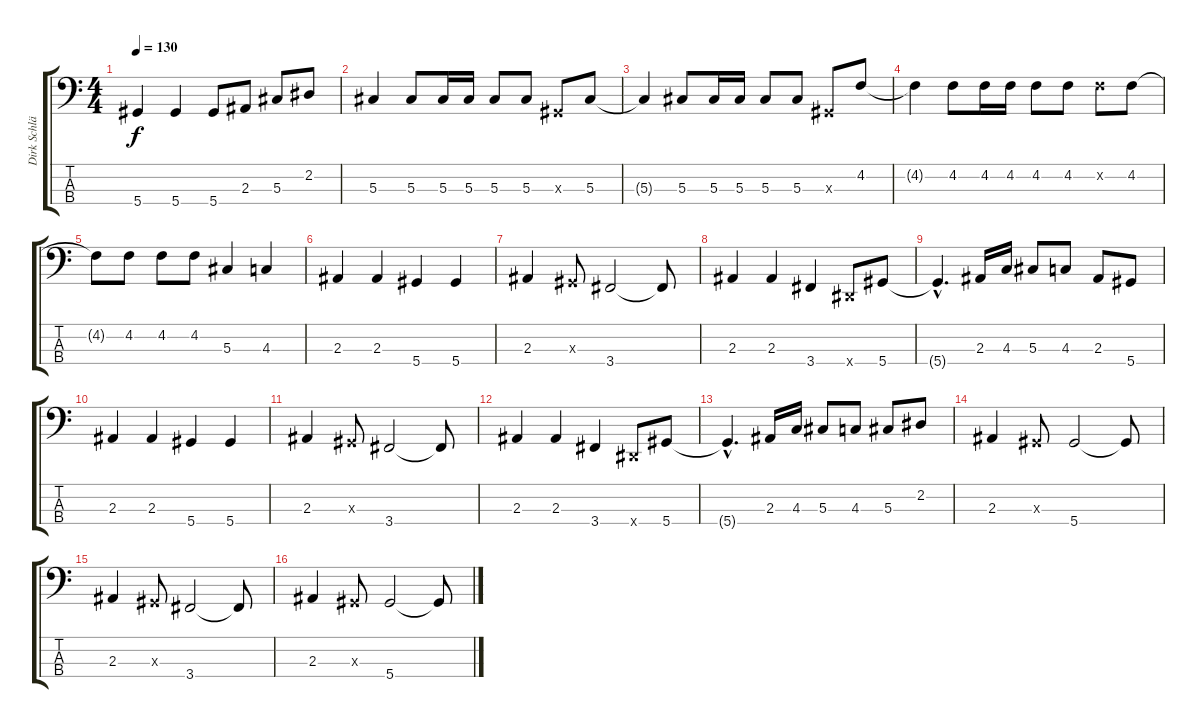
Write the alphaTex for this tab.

\track ("Dirk Schlächter" "Dirk Schlä") {instrument electricbasspick}
\staff {score tabs}
\tuning (Gb2 Db2 Ab1 Eb1) {hide}
\ts (4 4)
\tempo 130
\clef f4
\ks c
5.4{t}.4{dy f} 5.4.4 5.4.8 2.3.8 5.3.8 2.2.8 |
5.3.4 5.3.8 5.3.16 5.3.16 5.3.8 5.3.8 0.3{x}.8 5.3.8 |
5.3{t}.4 5.3.8 5.3.16 5.3.16 5.3.8 5.3.8 0.3{x}.8 4.2.8 |
4.2{t}.4 4.2.8 4.2.16 4.2.16 4.2.8 4.2.8 4.2{x}.8 4.2.8 |
4.2{t}.8 4.2.8 4.2.8 4.2.8 5.3.4 4.3.4 |
2.3.4 2.3.4 5.4.4 5.4.4 |
2.3.4 0.3{x}.8 3.4.2 3.4{t}.8 |
2.3.4 2.3.4 3.4.4 0.4{x}.8 5.4.8 |
5.4{hac t}.4{d} 2.3.16 4.3.16 5.3.8 4.3.8 2.3.8 5.4.8 |
2.3.4 2.3.4 5.4.4 5.4.4 |
2.3.4 0.3{x}.8 3.4.2 3.4{t}.8 |
2.3.4 2.3.4 3.4.4 0.4{x}.8 5.4.8 |
5.4{hac t}.4{d} 2.3.16 4.3.16 5.3.8 4.3.8 5.3.8 2.2.8 |
2.3.4 0.3{x}.8 5.4.2 5.4{t}.8 |
2.3.4 0.3{x}.8 3.4.2 3.4{t}.8 |
2.3.4 0.3{x}.8 5.4.2 5.4{t}.8
